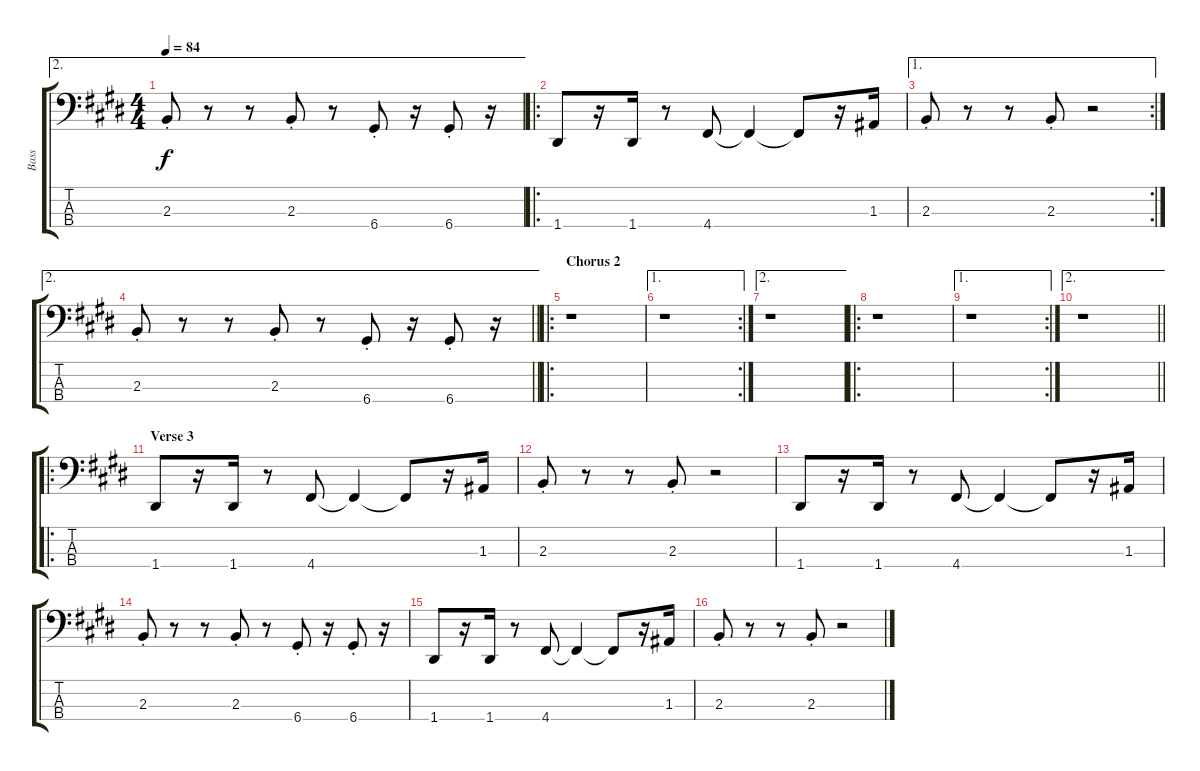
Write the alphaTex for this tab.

\track ("Bass" "Bass") {instrument electricbassfinger}
\staff {score tabs}
\tuning (G2 D2 A1 D1) {hide}
\ae 2
\ts (4 4)
\tempo 84
\clef f4
\ks e
2.3{st}.8{dy f} r.8 r.8 2.3{st}.8 r.8 6.4{st}.8 r.16 6.4{st}.8 r.16 |
\ro
1.4.8 r.16 1.4.16 r.8 4.4.8 4.4{t}.4 4.4{t}.8 r.16 1.3.16 |
\ae 1
\rc 2
2.3{st}.8 r.8 r.8 2.3{st}.8 r.2 |
\ae 2
\barLineRight lightlight
2.3{st}.8 r.8 r.8 2.3{st}.8 r.8 6.4{st}.8 r.16 6.4{st}.8 r.16 |
\ro
\section ("" "Chorus 2")
r.1 |
\ae 1
\rc 2
r.1 |
\ae 2
r.1 |
\ro
r.1 |
\ae 1
\rc 2
r.1 |
\ae 2
\barLineRight lightlight
r.1 |
\ro
\section ("" "Verse 3")
1.4.8 r.16 1.4.16 r.8 4.4.8 4.4{t}.4 4.4{t}.8 r.16 1.3.16 |
2.3{st}.8 r.8 r.8 2.3{st}.8 r.2 |
1.4.8 r.16 1.4.16 r.8 4.4.8 4.4{t}.4 4.4{t}.8 r.16 1.3.16 |
2.3{st}.8 r.8 r.8 2.3{st}.8 r.8 6.4{st}.8 r.16 6.4{st}.8 r.16 |
1.4.8 r.16 1.4.16 r.8 4.4.8 4.4{t}.4 4.4{t}.8 r.16 1.3.16 |
2.3{st}.8 r.8 r.8 2.3{st}.8 r.2
